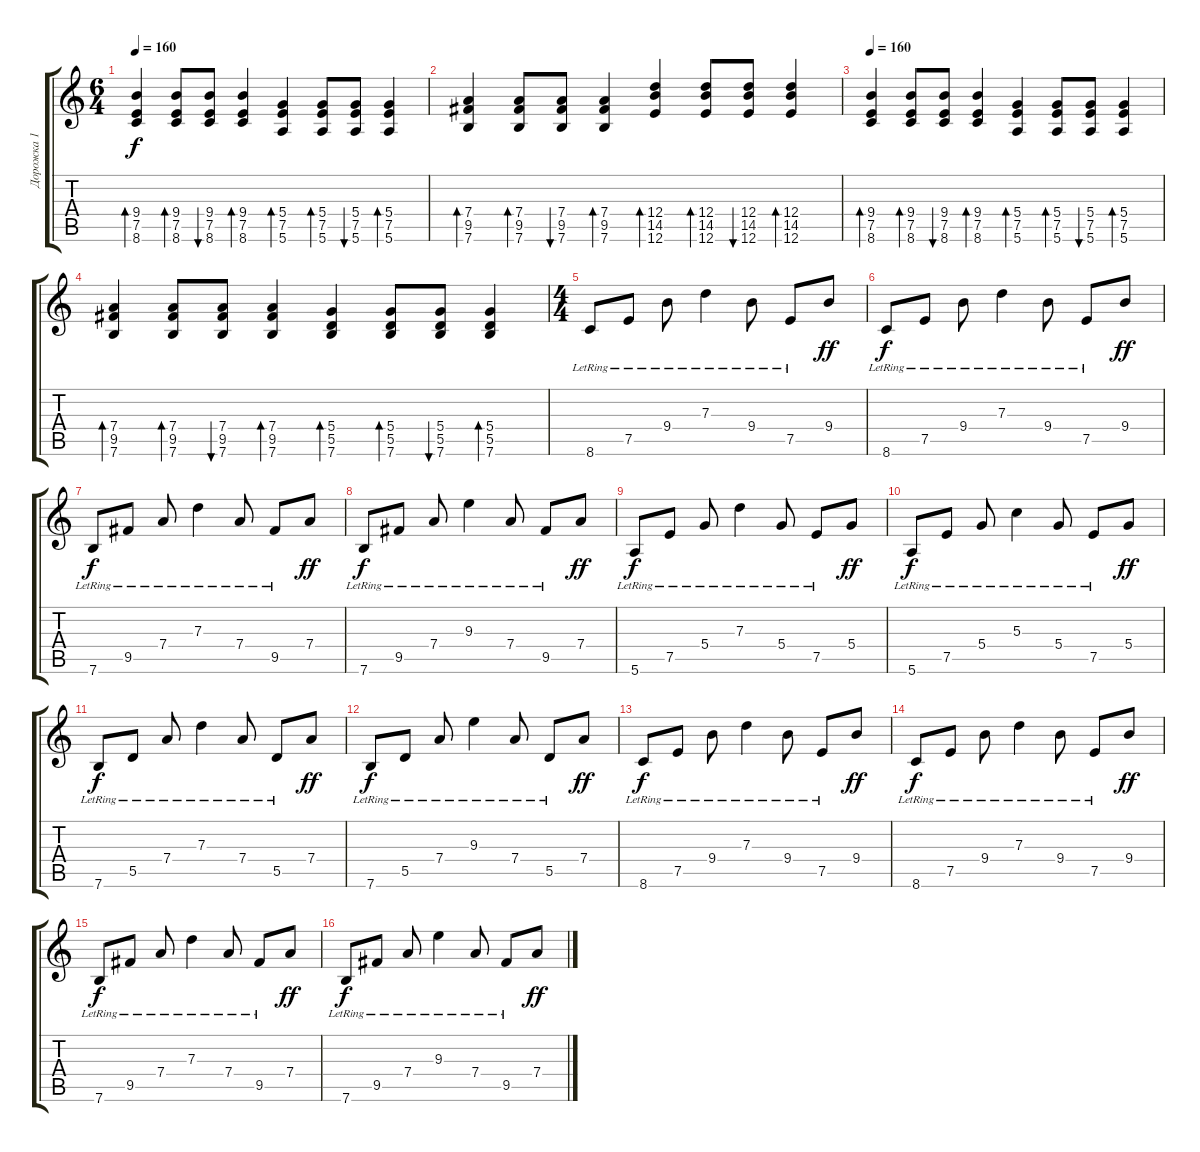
\track ("Дорожка 1" "Дорожка 1") {instrument acousticguitarsteel}
\staff {score tabs}
\tuning (E4 B3 G3 D3 A2 E2) {hide}
\ts (6 4)
\tempo 160
\clef g2
\ks c
(9.4 7.5 8.6).4{bd 60 dy f instrument acousticguitarnylon} (9.4 7.5 8.6).8{bd 60} (9.4 7.5 8.6).8{bu 60} (9.4 7.5 8.6).4{bd 60} (5.4 7.5 5.6).4{bd 60} (5.4 7.5 5.6).8{bd 60} (5.4 7.5 5.6).8{bu 60} (5.4 7.5 5.6).4{bd 60} |
(7.4 9.5 7.6).4{bd 60} (7.4 9.5 7.6).8{bd 60} (7.4 9.5 7.6).8{bu 60} (7.4 9.5 7.6).4{bd 60} (12.4 14.5 12.6).4{bd 60} (12.4 14.5 12.6).8{bd 60} (12.4 14.5 12.6).8{bu 60} (12.4 14.5 12.6).4{bd 60} |
\tempo 160
(9.4 7.5 8.6).4{bd 60 instrument acousticguitarnylon} (9.4 7.5 8.6).8{bd 60} (9.4 7.5 8.6).8{bu 60} (9.4 7.5 8.6).4{bd 60} (5.4 7.5 5.6).4{bd 60} (5.4 7.5 5.6).8{bd 60} (5.4 7.5 5.6).8{bu 60} (5.4 7.5 5.6).4{bd 60} |
(7.4 9.5 7.6).4{bd 60} (7.4 9.5 7.6).8{bd 60} (7.4 9.5 7.6).8{bu 60} (7.4 9.5 7.6).4{bd 60} (5.4 5.5 7.6).4{bd 60} (5.4 5.5 7.6).8{bd 60} (5.4 5.5 7.6).8{bu 60} (5.4 5.5 7.6).4{bd 60} |
\ts (4 4)
8.6{lr}.8 7.5{lr}.8 9.4{lr}.8 7.3{lr}.4 9.4{lr}.8 7.5{lr}.8 9.4.8{dy ff} |
8.6{lr}.8{dy f} 7.5{lr}.8 9.4{lr}.8 7.3{lr}.4 9.4{lr}.8 7.5{lr}.8 9.4.8{dy ff} |
7.6{lr}.8{dy f} 9.5{lr}.8 7.4{lr}.8 7.3{lr}.4 7.4{lr}.8 9.5{lr}.8 7.4.8{dy ff} |
7.6{lr}.8{dy f} 9.5{lr}.8 7.4{lr}.8 9.3{lr}.4 7.4{lr}.8 9.5{lr}.8 7.4.8{dy ff} |
5.6{lr}.8{dy f} 7.5{lr}.8 5.4{lr}.8 7.3{lr}.4 5.4{lr}.8 7.5{lr}.8 5.4.8{dy ff} |
5.6{lr}.8{dy f} 7.5{lr}.8 5.4{lr}.8 5.3{lr}.4 5.4{lr}.8 7.5{lr}.8 5.4.8{dy ff} |
7.6{lr}.8{dy f} 5.5{lr}.8 7.4{lr}.8 7.3{lr}.4 7.4{lr}.8 5.5{lr}.8 7.4.8{dy ff} |
7.6{lr}.8{dy f} 5.5{lr}.8 7.4{lr}.8 9.3{lr}.4 7.4{lr}.8 5.5{lr}.8 7.4.8{dy ff} |
8.6{lr}.8{dy f} 7.5{lr}.8 9.4{lr}.8 7.3{lr}.4 9.4{lr}.8 7.5{lr}.8 9.4.8{dy ff} |
8.6{lr}.8{dy f} 7.5{lr}.8 9.4{lr}.8 7.3{lr}.4 9.4{lr}.8 7.5{lr}.8 9.4.8{dy ff} |
7.6{lr}.8{dy f} 9.5{lr}.8 7.4{lr}.8 7.3{lr}.4 7.4{lr}.8 9.5{lr}.8 7.4.8{dy ff} |
7.6{lr}.8{dy f} 9.5{lr}.8 7.4{lr}.8 9.3{lr}.4 7.4{lr}.8 9.5{lr}.8 7.4.8{dy ff}
